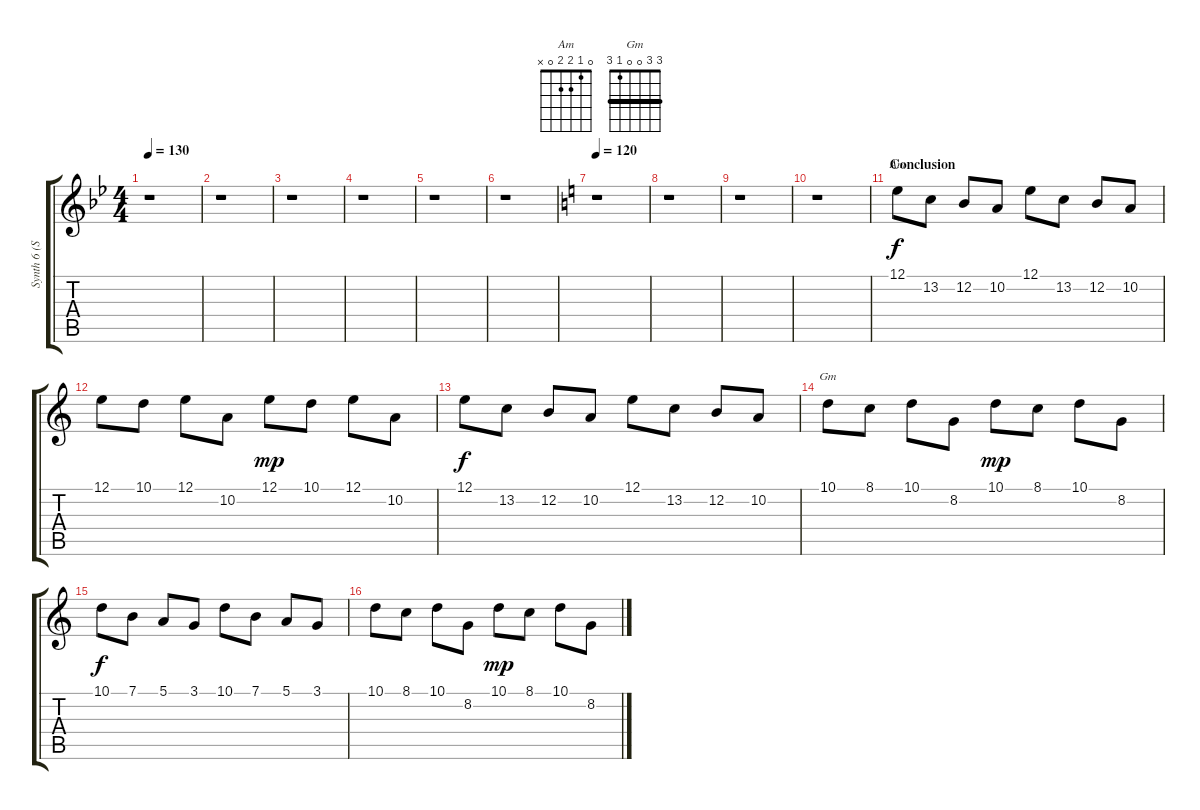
\track ("Synth 6 (String 3)" "Synth 6 (S") {instrument stringensemble2}
\staff {score tabs}
\tuning (E4 B3 G3 D3 A2 E2) {hide}
\chord ("Am" 0 1 2 2 0 x)
\chord ("Gm" 3 3 0 0 1 3) {barre 3}
\ts (4 4)
\tempo 130
\clef g2
\ks bb
r.1{dy f} |
r.1 |
r.1 |
r.1 |
r.1 |
r.1 |
\tempo 120
\ks c
r.1 |
r.1 |
r.1 |
r.1 |
\section ("" "Conclusion")
12.1.8{ch "Am"} 13.2.8 12.2.8 10.2.8 12.1.8 13.2.8 12.2.8 10.2.8 |
12.1.8 10.1.8 12.1.8 10.2.8 12.1.8{dy mp} 10.1.8 12.1.8 10.2.8 |
12.1.8{dy f} 13.2.8 12.2.8 10.2.8 12.1.8 13.2.8 12.2.8 10.2.8 |
10.1.8{ch "Gm"} 8.1.8 10.1.8 8.2.8 10.1.8{dy mp} 8.1.8 10.1.8 8.2.8 |
10.1.8{dy f} 7.1.8 5.1.8 3.1.8 10.1.8 7.1.8 5.1.8 3.1.8 |
10.1.8 8.1.8 10.1.8 8.2.8 10.1.8{dy mp} 8.1.8 10.1.8 8.2.8
